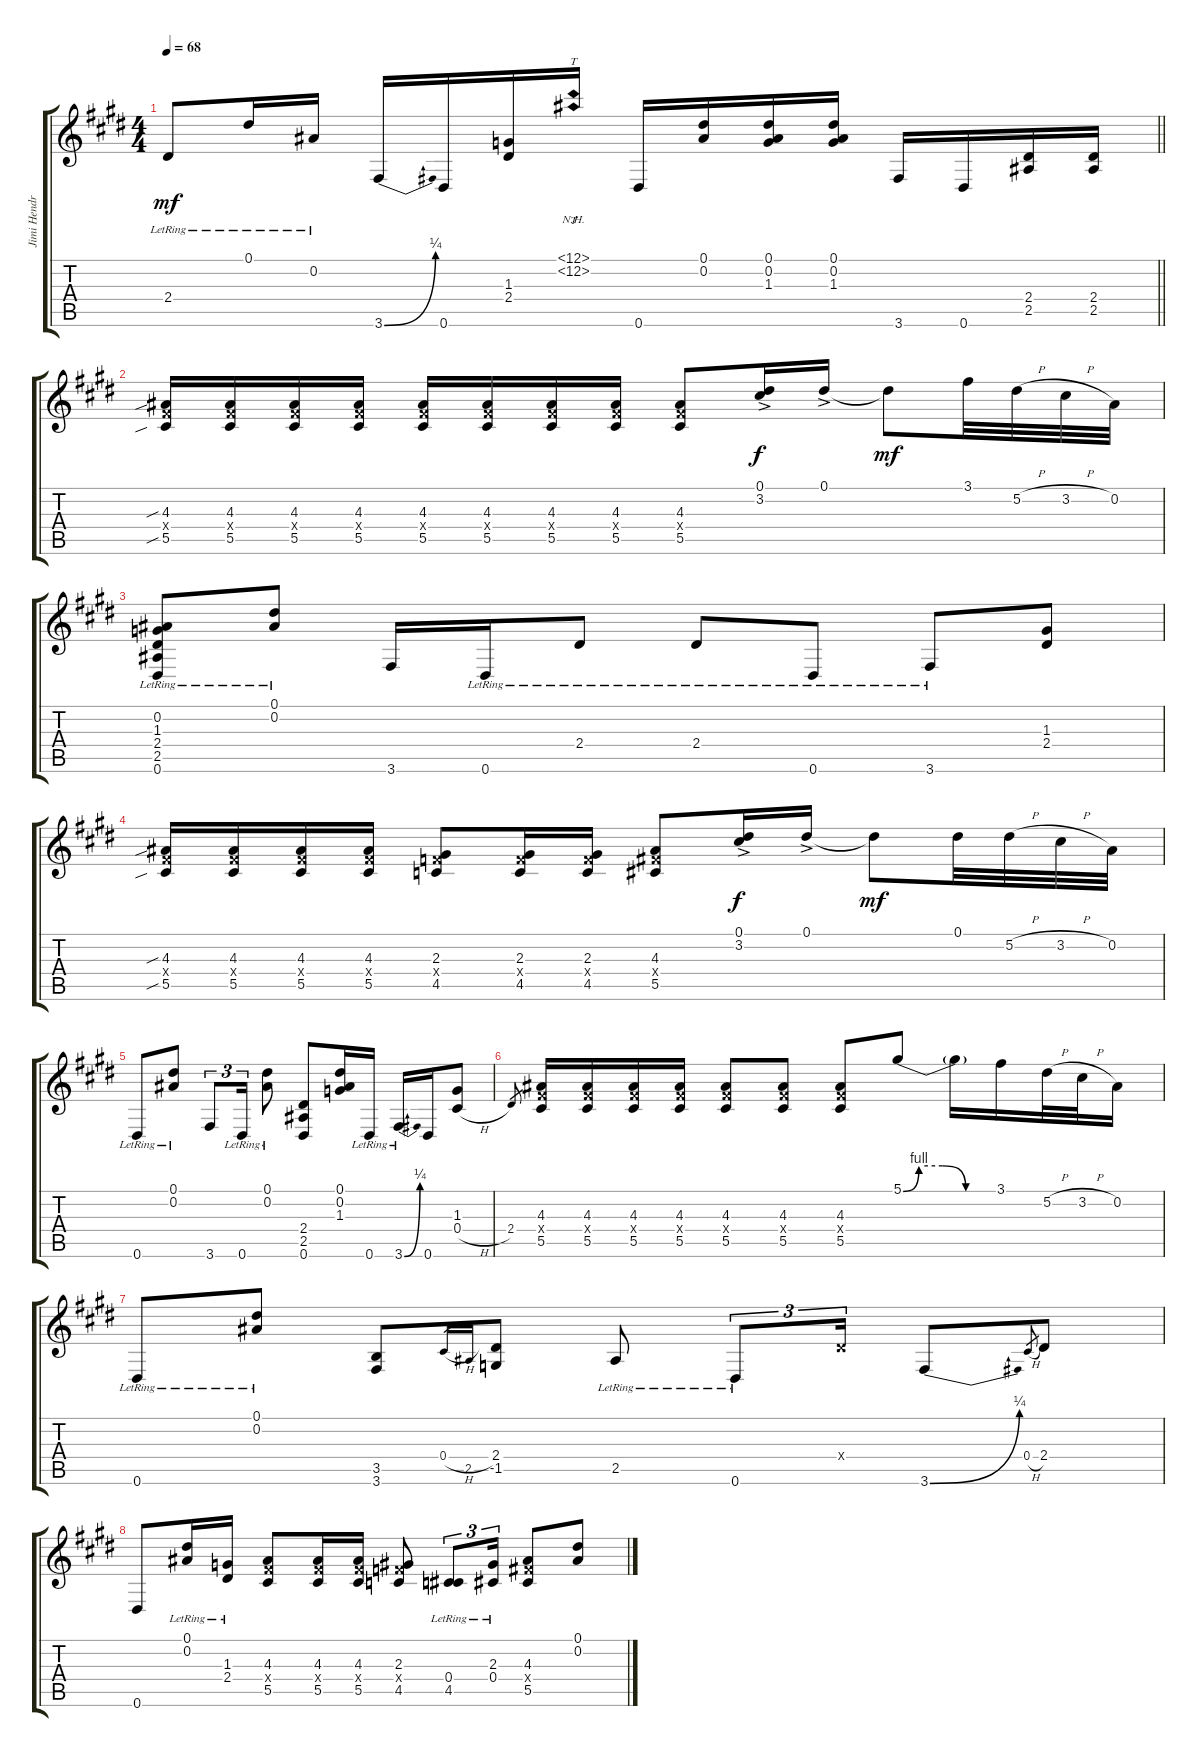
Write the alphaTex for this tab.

\track ("Jimi Hendrix-Dist Gtr (Tuned Down 1/2 St" "Jimi Hendr") {instrument distortionguitar}
\staff {score tabs}
\tuning (Eb4 Bb3 Gb3 Db3 Ab2 Eb2) {hide}
\ts (4 4)
\tempo 68
\clef g2
\barLineRight lightlight
\ks c#minor
2.4{lr}.8{dy mf} 0.1{lr}.16 0.2{lr}.16 3.6{be (bend 0 0 60 1)}.16 0.6.16 (1.3 2.4).16 (12.1{nh} 12.2{nh}).16{tt} 0.6.16 (0.1 0.2).16 (0.1 0.2 1.3).16 (0.1 0.2 1.3).16 3.6.16 0.6.16 (2.4 2.5).16 (2.4 2.5).16 |
\ks e
(4.3{sib} 5.4{x} 5.5{sib}).16 (4.3 5.4{x} 5.5).16 (4.3 5.4{x} 5.5).16 (4.3 5.4{x} 5.5).16 (4.3 5.4{x} 5.5).16 (4.3 5.4{x} 5.5).16 (4.3 5.4{x} 5.5).16 (4.3 5.4{x} 5.5).16 (4.3 5.4{x} 5.5).8 (0.1{ac} 3.2{ac}).16{dy f} 0.1{ac}.16 0.1{t}.8{dy mf} 3.1.32 5.2{h}.32 3.2{h}.32 0.2.32 |
\ks c#minor
(0.2{lr} 1.3{lr} 2.4{lr} 2.5{lr} 0.6{lr}).8 (0.1{lr} 0.2{lr}).8 3.6.16 0.6{lr}.16 2.4{lr}.8 2.4{lr}.8 0.6{lr}.8 3.6{lr}.8 (1.3 2.4).8 |
\ks e
(4.3{sib} 5.4{x} 5.5{sib}).16 (4.3 5.4{x} 5.5).16 (4.3 5.4{x} 5.5).16 (4.3 5.4{x} 5.5).16 (2.3 4.4{x} 4.5).8 (2.3 4.4{x} 4.5).16 (2.3 4.4{x} 4.5).16 (4.3 5.4{x} 5.5).8 (0.1{ac} 3.2{ac}).16{dy f} 0.1{ac}.16 0.1{t}.8{dy mf} 0.1.32 5.2{h}.32 3.2{h}.32 0.2.32 |
\ks c#minor
0.6{lr}.8 (0.1{lr} 0.2{lr}).8 3.6.8{tu (3 2)} 0.6{lr}.16{tu (3 2)} (0.1{lr} 0.2{lr}).8 (2.4 2.5 0.6).8 (0.1 0.2 1.3).16 0.6{lr}.16 3.6{be (bend 0 0 60 1) lr}.16 0.6.16 (1.3 0.4{h}).8 |
\ks e
2.4.8{gr} (4.3 5.4{x} 5.5).16 (4.3 5.4{x} 5.5).16 (4.3 5.4{x} 5.5).16 (4.3 5.4{x} 5.5).16 (4.3 5.4{x} 5.5).8 (4.3 5.4{x} 5.5).8 (4.3 5.4{x} 5.5).8 5.1{be (custom 0 0 10 4 25 4 40 0 60 0)}.8 5.1{t}.16 3.1.16 5.2{h}.32 3.2{h}.32 0.2.16 |
\ks c#minor
0.6{lr}.8 (0.1{lr} 0.2{lr}).8 (3.5 3.6).8 0.4{h}.16{gr} 2.5.16{gr} (2.4 -1.5).8 2.5{lr}.8 0.6{lr}.8{tu (3 2)} 2.4{x}.16{tu (3 2)} 3.6{be (bend 0 0 60 1)}.8 0.4{h}.8{gr} 2.4.8 |
\ks e
0.6.8 (0.1{lr} 0.2{lr}).16 (1.3{lr} 2.4{lr}).16 (4.3 5.4{x} 5.5).8 (4.3 5.4{x} 5.5).16 (4.3 5.4{x} 5.5).16 (2.3 4.4{x} 4.5).8 (0.4{lr} 4.5{lr}).8{tu (3 2)} (2.3{lr} 0.4{lr}).16{tu (3 2)} (4.3 5.4{x} 5.5).8 (0.1 0.2).8
